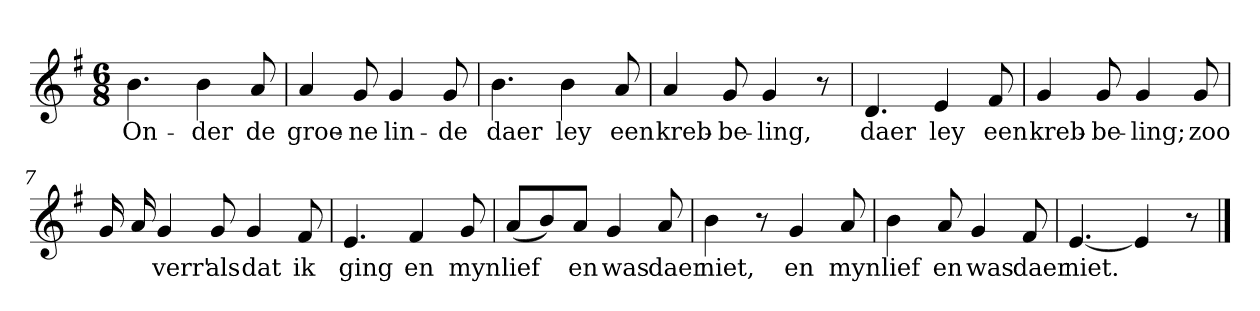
**kern	**text
*part1	*part1
*staff1	*staff1
*clefG2	*
*k[f#]	*
*e:	*
*M6/8	*
*MM120	*
=1	=1
4.b	On-
4b	-der
8a	de
=2	=2
4a	groe-
8g	-ne
4g	lin-
8g	-de
=3	=3
4.b	daer
4b	ley
8a	een
=4	=4
4a	kreb-
8g	-be-
4g	-ling,
8r	.
=5	=5
4.d	daer
4e	ley
8f#	een
=6	=6
4g	kreb-
8g	-be-
4g	-ling;
8g	zoo
=7	=7
16g	.
16a	.
4g	verr'
8g	als
4g	dat
8f#	ik
=8	=8
4.e	ging
4f#	en
8g	myn
=9	=9
(8a/L	lief
8b/)	.
8a/J	en
4g	was
8a	daer
=10	=10
4b	niet,
8r	.
4g	en
8a	myn
=11	=11
4b	lief
8a	en
4g	was
8f#	daer
=12	=12
[4.e	niet.
4e]	.
8r	.
==	==
*-	*-
